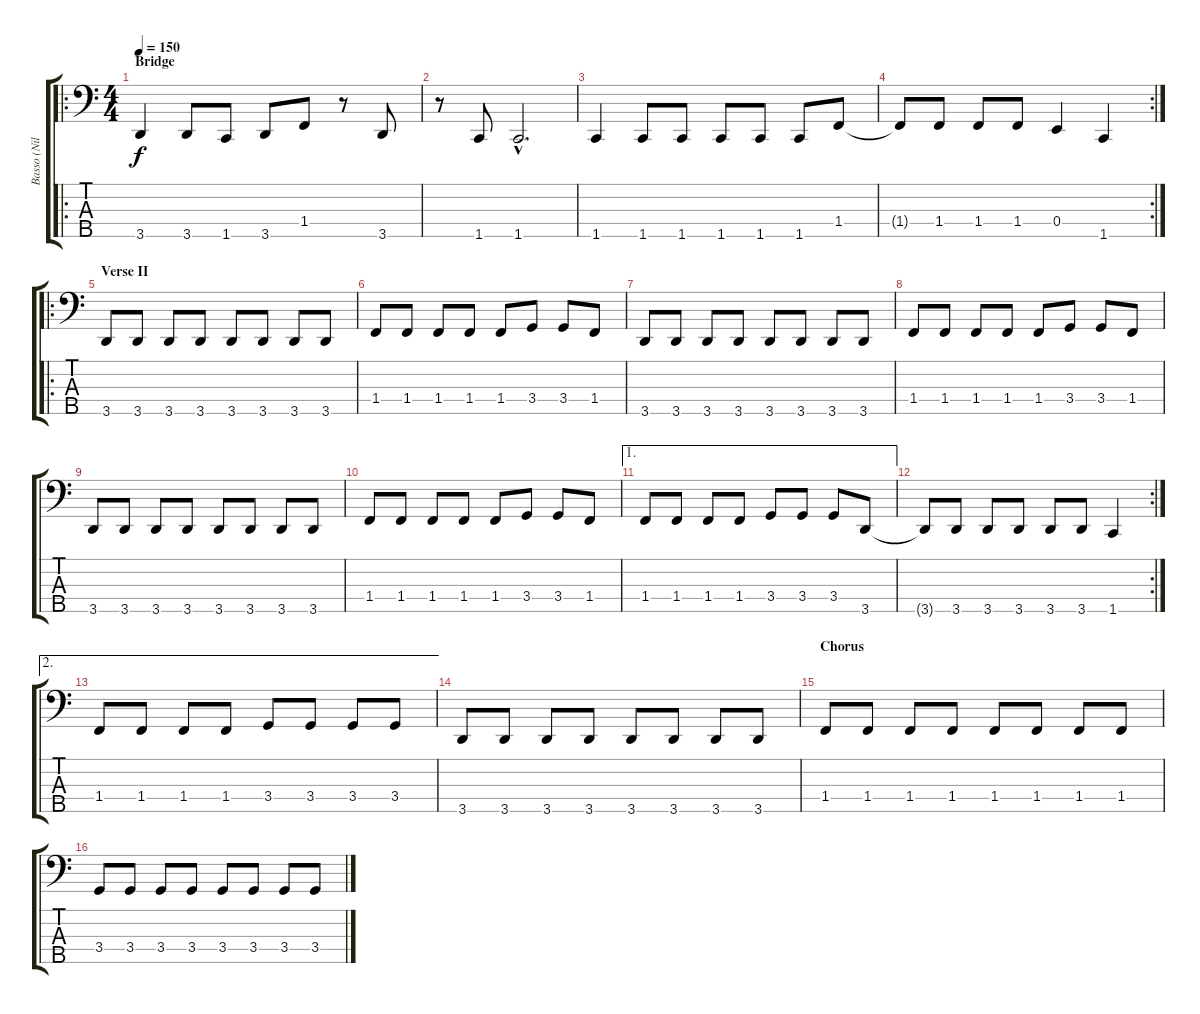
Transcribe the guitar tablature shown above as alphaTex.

\track ("Basso (Nils Ursin)" "Basso (Nil") {instrument electricbassfinger}
\staff {score tabs}
\tuning (G2 D2 A1 E1 B0) {hide}
\ro
\ts (4 4)
\section ("" "Bridge")
\tempo 150
\clef f4
\ks c
3.5.4{dy f} 3.5.8 1.5.8 3.5.8 1.4.8 r.8 3.5.8 |
r.8 1.5.8 1.5{hac}.2{d} |
1.5.4 1.5.8 1.5.8 1.5.8 1.5.8 1.5.8 1.4.8 |
\rc 2
1.4{t}.8 1.4.8 1.4.8 1.4.8 0.4.4 1.5.4 |
\ro
\section ("" "Verse II")
3.5.8 3.5.8 3.5.8 3.5.8 3.5.8 3.5.8 3.5.8 3.5.8 |
1.4.8 1.4.8 1.4.8 1.4.8 1.4.8 3.4.8 3.4.8 1.4.8 |
3.5.8 3.5.8 3.5.8 3.5.8 3.5.8 3.5.8 3.5.8 3.5.8 |
1.4.8 1.4.8 1.4.8 1.4.8 1.4.8 3.4.8 3.4.8 1.4.8 |
3.5.8 3.5.8 3.5.8 3.5.8 3.5.8 3.5.8 3.5.8 3.5.8 |
1.4.8 1.4.8 1.4.8 1.4.8 1.4.8 3.4.8 3.4.8 1.4.8 |
\ae 1
1.4.8 1.4.8 1.4.8 1.4.8 3.4.8 3.4.8 3.4.8 3.5.8 |
\rc 2
3.5{t}.8 3.5.8 3.5.8 3.5.8 3.5.8 3.5.8 1.5.4 |
\ae 2
1.4.8 1.4.8 1.4.8 1.4.8 3.4.8 3.4.8 3.4.8 3.4.8 |
3.5.8 3.5.8 3.5.8 3.5.8 3.5.8 3.5.8 3.5.8 3.5.8 |
\section ("" "Chorus")
1.4.8 1.4.8 1.4.8 1.4.8 1.4.8 1.4.8 1.4.8 1.4.8 |
3.4.8 3.4.8 3.4.8 3.4.8 3.4.8 3.4.8 3.4.8 3.4.8
